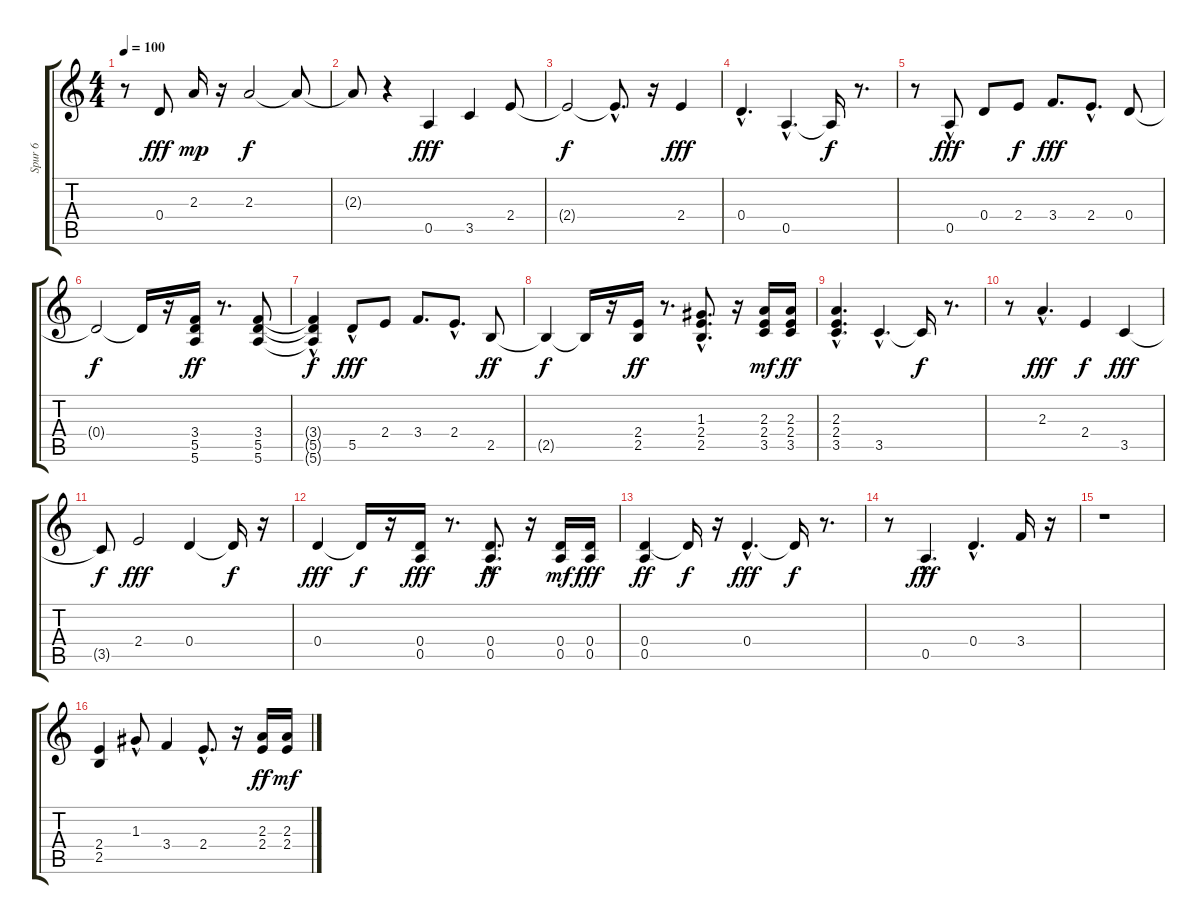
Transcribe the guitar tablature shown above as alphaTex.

\track ("Spur 6" "Spur 6") {instrument electricguitarclean}
\staff {score tabs}
\tuning (E4 B3 G3 D3 A2 E2) {hide}
\ts (4 4)
\tempo 100
\clef g2
\ks c
r.8{dy fff} 0.4.8 2.3.16{dy mp} r.16 2.3.2{dy f} 2.3{t}.8 |
2.3{t}.8 r.4 0.5.4{dy fff} 3.5.4 2.4.8 |
2.4{t}.2{dy f} 2.4{hac t}.8{d} r.16 2.4.4{dy fff} |
0.4{hac}.4{d} 0.5{hac}.4{d} 0.5{t}.16{dy f} r.8{d} |
r.8 0.5{hac}.8{dy fff} 0.4.8 2.4.8{dy f} 3.4.8{d dy fff} 2.4{hac}.8{d} 0.4.8 |
0.4{t}.2{dy f} 0.4{t}.16 r.16 (3.4 5.5 5.6).16{dy ff} r.8{d} (3.4 5.5 5.6).8 |
(3.4{t} 5.5{hac t} 5.6{t}).4{dy f} 5.5{hac}.8{dy fff} 2.4.8 3.4.8{d} 2.4{hac}.8{d} 2.5.8{dy ff} |
2.5{t}.4{dy f} 2.5{t}.16 r.16 (2.4 2.5).16{dy ff} r.8{d} (1.3{hac} 2.4{hac} 2.5).8{d} r.16 (2.3 2.4 3.5).16{dy mf} (2.3 2.4 3.5).16{dy ff} |
(2.3{hac} 2.4{hac} 3.5).4{d} 3.5{hac}.4{d} 3.5{t}.16{dy f} r.8{d} |
r.8 2.3{hac}.4{d dy fff} 2.4.4{dy f} 3.5.4{dy fff} |
3.5{t}.8{dy f} 2.4.2{dy fff} 0.4.4 0.4{t}.16{dy f} r.16 |
0.4.4{dy fff} 0.4{t}.16{dy f} r.16 (0.4 0.5).16{dy fff} r.8{d} (0.4{hac} 0.5{hac}).8{d dy ff} r.16 (0.4 0.5).16{dy mf} (0.4 0.5).16{dy fff} |
(0.4 0.5).4{dy ff} 0.4{t}.16{dy f} r.16 0.4{hac}.4{d dy fff} 0.4{t}.16{dy f} r.8{d} |
r.8 0.5{hac}.4{d dy fff} 0.4{hac}.4{d} 3.4.16 r.16 |
r.1 |
(2.4 2.5).4 1.3{hac}.8 3.4.4 2.4{hac}.8{d} r.16 (2.3 2.4).16{dy ff} (2.3 2.4).16{dy mf}
